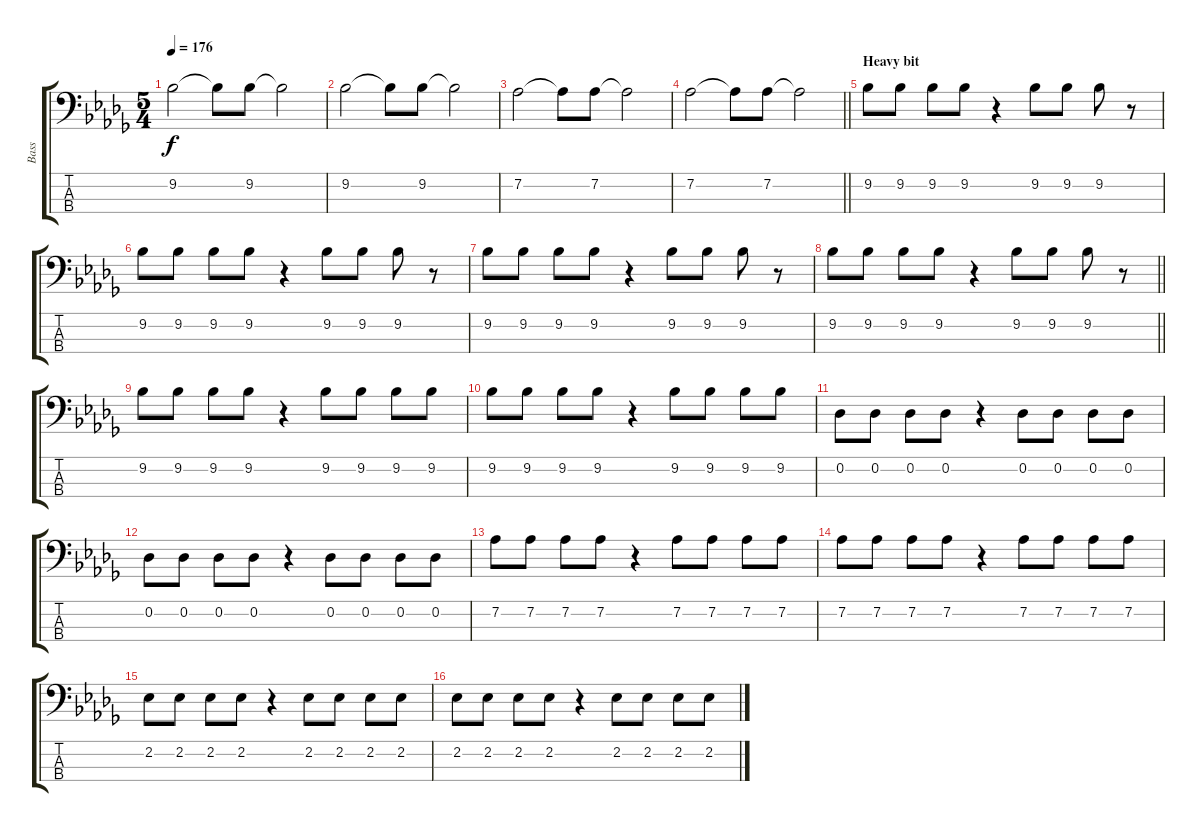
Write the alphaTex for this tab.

\track ("Bass" "Bass") {instrument electricbassfinger}
\staff {score tabs}
\tuning (Gb2 Db2 Ab1 Db1) {hide}
\ts (5 4)
\tempo 176
\clef f4
\ks db
9.2.2{dy f} 9.2{t}.8 9.2.8 9.2{t}.2 |
9.2.2 9.2{t}.8 9.2.8 9.2{t}.2 |
7.2.2 7.2{t}.8 7.2.8 7.2{t}.2 |
\barLineRight lightlight
7.2.2 7.2{t}.8 7.2.8 7.2{t}.2 |
\section ("" "Heavy bit")
9.2.8 9.2.8 9.2.8 9.2.8 r.4 9.2.8 9.2.8 9.2.8 r.8 |
9.2.8 9.2.8 9.2.8 9.2.8 r.4 9.2.8 9.2.8 9.2.8 r.8 |
9.2.8 9.2.8 9.2.8 9.2.8 r.4 9.2.8 9.2.8 9.2.8 r.8 |
\barLineRight lightlight
9.2.8 9.2.8 9.2.8 9.2.8 r.4 9.2.8 9.2.8 9.2.8 r.8 |
9.2.8 9.2.8 9.2.8 9.2.8 r.4 9.2.8 9.2.8 9.2.8 9.2.8 |
9.2.8 9.2.8 9.2.8 9.2.8 r.4 9.2.8 9.2.8 9.2.8 9.2.8 |
0.2.8 0.2.8 0.2.8 0.2.8 r.4 0.2.8 0.2.8 0.2.8 0.2.8 |
0.2.8 0.2.8 0.2.8 0.2.8 r.4 0.2.8 0.2.8 0.2.8 0.2.8 |
7.2.8 7.2.8 7.2.8 7.2.8 r.4 7.2.8 7.2.8 7.2.8 7.2.8 |
7.2.8 7.2.8 7.2.8 7.2.8 r.4 7.2.8 7.2.8 7.2.8 7.2.8 |
2.2.8 2.2.8 2.2.8 2.2.8 r.4 2.2.8 2.2.8 2.2.8 2.2.8 |
2.2.8 2.2.8 2.2.8 2.2.8 r.4 2.2.8 2.2.8 2.2.8 2.2.8
